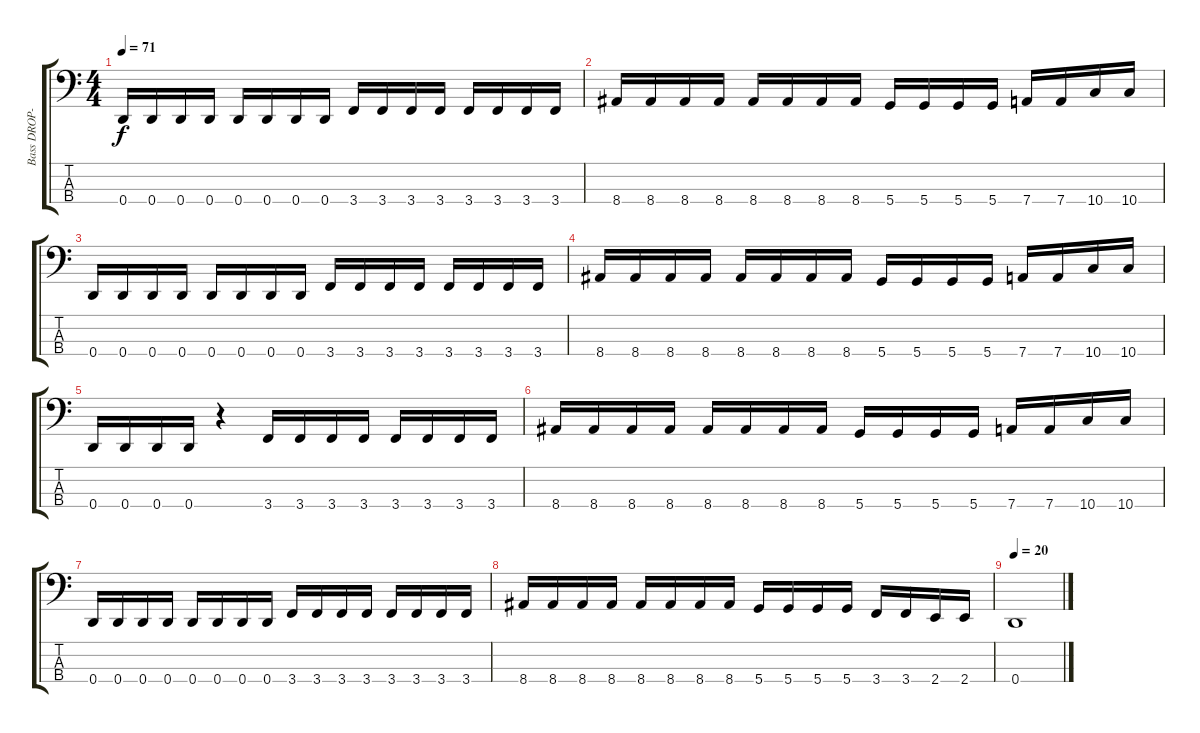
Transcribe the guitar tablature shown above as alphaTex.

\track ("Bass DROP-D" "Bass DROP-") {instrument electricbasspick}
\staff {score tabs}
\tuning (G2 D2 A1 D1) {hide}
\ts (4 4)
\tempo 71
\clef f4
\ks c
0.4.16{dy f} 0.4.16 0.4.16 0.4.16 0.4.16 0.4.16 0.4.16 0.4.16 3.4.16 3.4.16 3.4.16 3.4.16 3.4.16 3.4.16 3.4.16 3.4.16 |
8.4.16 8.4.16 8.4.16 8.4.16 8.4.16 8.4.16 8.4.16 8.4.16 5.4.16 5.4.16 5.4.16 5.4.16 7.4.16 7.4.16 10.4.16 10.4.16 |
0.4.16 0.4.16 0.4.16 0.4.16 0.4.16 0.4.16 0.4.16 0.4.16 3.4.16 3.4.16 3.4.16 3.4.16 3.4.16 3.4.16 3.4.16 3.4.16 |
8.4.16 8.4.16 8.4.16 8.4.16 8.4.16 8.4.16 8.4.16 8.4.16 5.4.16 5.4.16 5.4.16 5.4.16 7.4.16 7.4.16 10.4.16 10.4.16 |
0.4.16 0.4.16 0.4.16 0.4.16 r.4 3.4.16 3.4.16 3.4.16 3.4.16 3.4.16 3.4.16 3.4.16 3.4.16 |
8.4.16 8.4.16 8.4.16 8.4.16 8.4.16 8.4.16 8.4.16 8.4.16 5.4.16 5.4.16 5.4.16 5.4.16 7.4.16 7.4.16 10.4.16 10.4.16 |
0.4.16 0.4.16 0.4.16 0.4.16 0.4.16 0.4.16 0.4.16 0.4.16 3.4.16 3.4.16 3.4.16 3.4.16 3.4.16 3.4.16 3.4.16 3.4.16 |
8.4.16 8.4.16 8.4.16 8.4.16 8.4.16 8.4.16 8.4.16 8.4.16 5.4.16 5.4.16 5.4.16 5.4.16 3.4.16 3.4.16 2.4.16 2.4.16 |
\tempo 20
0.4.1{volume 0}
